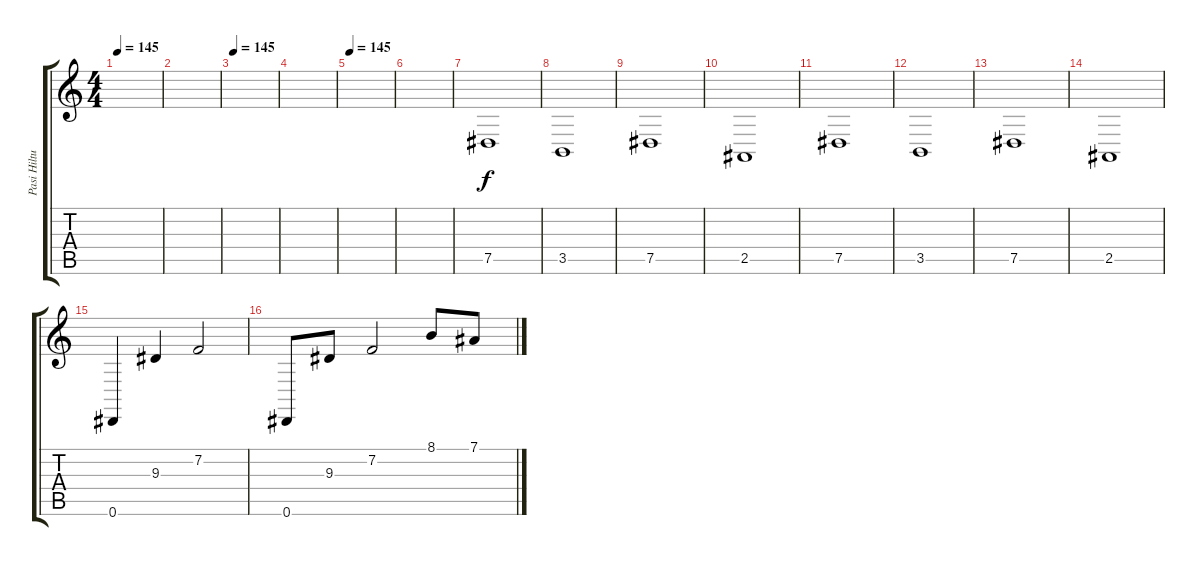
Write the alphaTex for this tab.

\track ("Pasi Hiltula " "Pasi Hiltu") {instrument pad1newage}
\staff {score tabs}
\tuning (Eb4 Bb3 Gb3 Db3 Ab2 Eb2) {hide}
\ts (4 4)
\tempo 145
\clef g2
\ks c
|
|
\tempo 145
|
|
\tempo 145
|
|
7.5.1{volume 12 instrument choiraahs} |
3.5.1{volume 12} |
7.5.1{volume 12 instrument choiraahs} |
2.5.1{volume 12 instrument choiraahs} |
7.5.1{volume 12 instrument choiraahs} |
3.5.1{volume 12} |
7.5.1{volume 12 instrument choiraahs} |
2.5.1{volume 12 instrument choiraahs} |
0.6.4{volume 7 instrument pad1newage} 9.3.4 7.2.2 |
0.6.8 9.3.8 7.2.2 8.1.8 7.1.8
